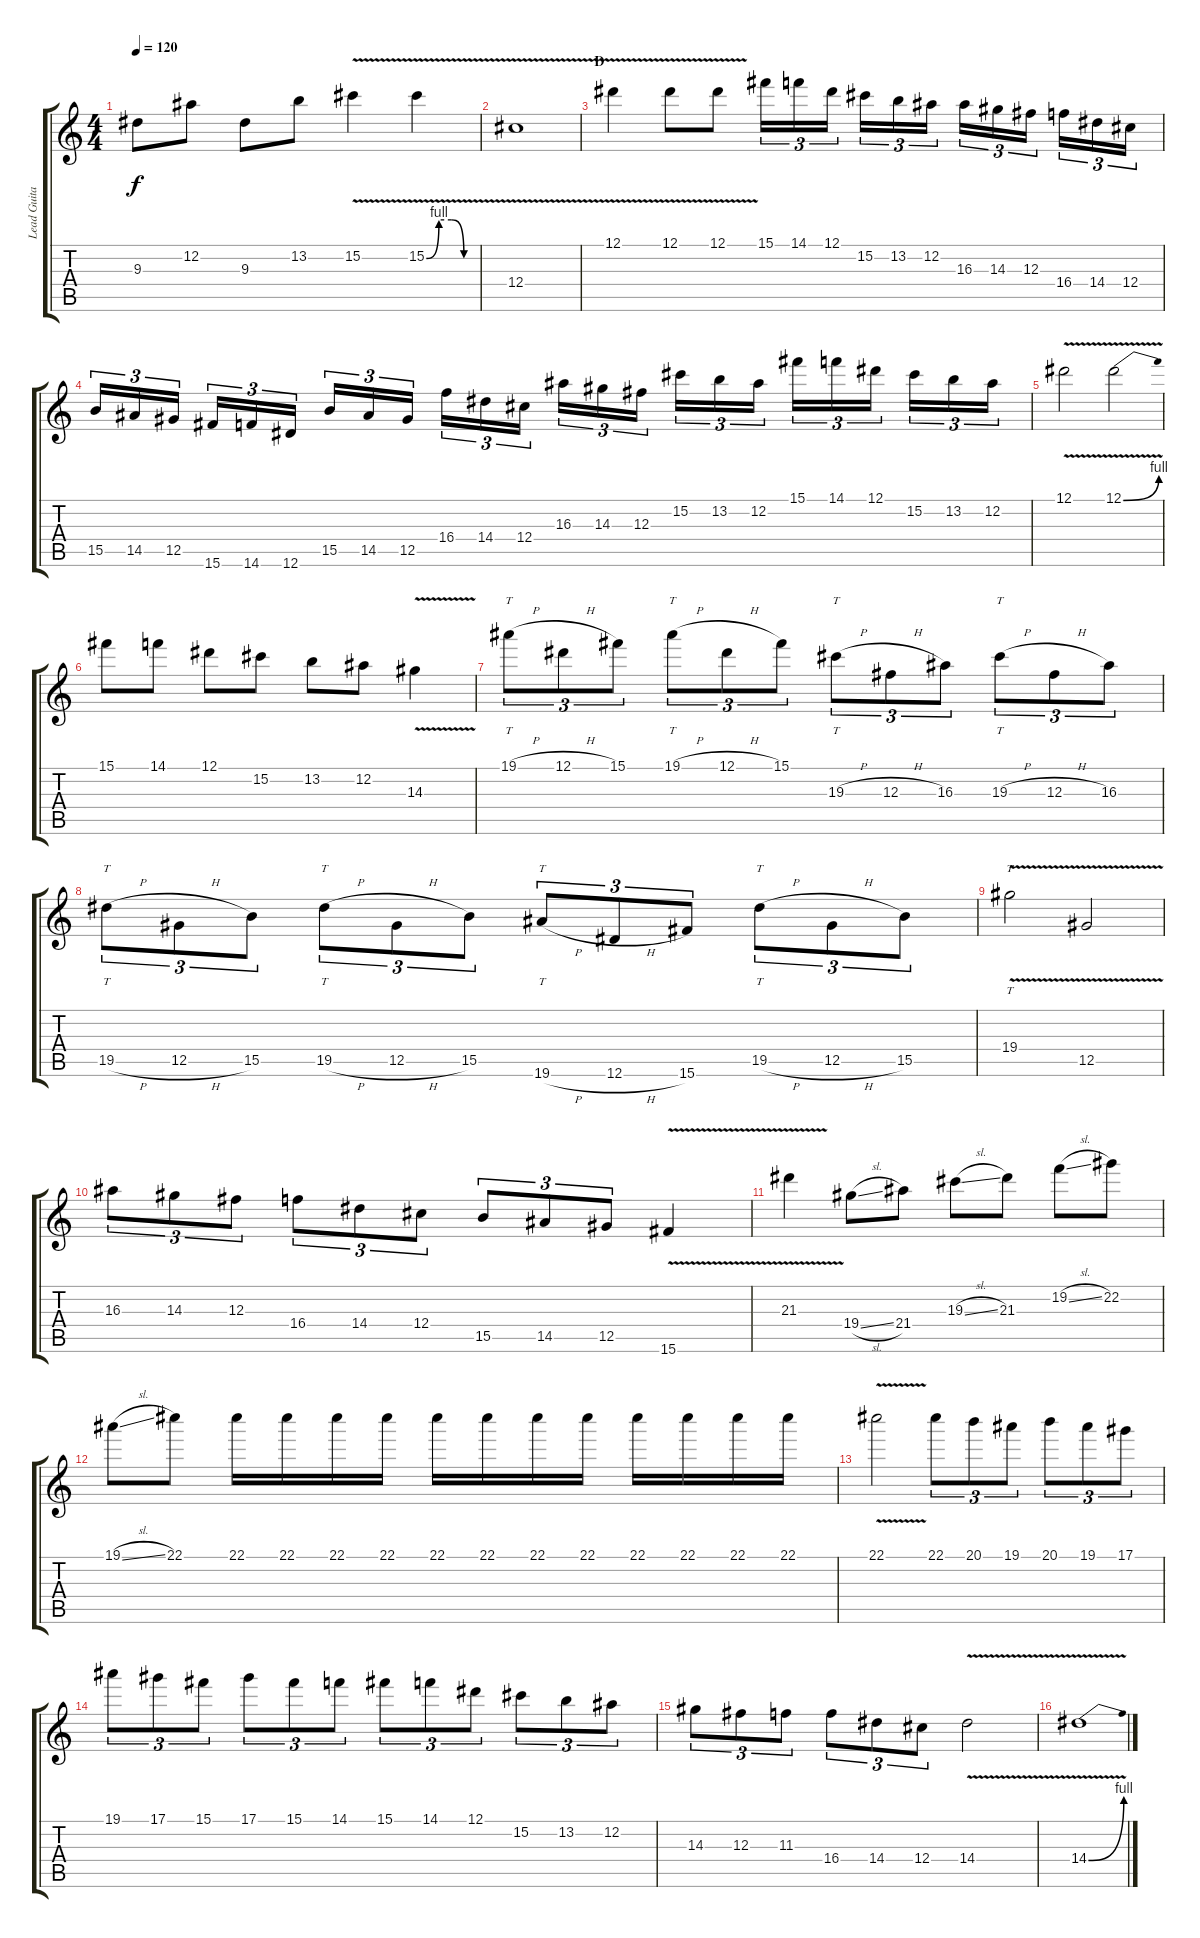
\track ("Lead Guitar" "Lead Guita") {instrument distortionguitar}
\staff {score tabs}
\tuning (Eb4 Bb3 Gb3 Db3 Ab2 Eb2) {hide}
\ts (4 4)
\tempo 120
\clef g2
\ks c
9.3.8{dy f} 12.2.8 9.3.8 13.2.8 15.2{v}.4 15.2{be (custom 0 0 15 4 30 4 45 0 60 0) v}.4 |
12.4{v}.1 |
\section ("" "D")
12.1{v}.4 12.1{v}.8 12.1{v}.8 15.1.16{tu (3 2)} 14.1.16{tu (3 2)} 12.1.16{tu (3 2)} 15.2.16{tu (3 2)} 13.2.16{tu (3 2)} 12.2.16{tu (3 2)} 16.3.16{tu (3 2)} 14.3.16{tu (3 2)} 12.3.16{tu (3 2)} 16.4.16{tu (3 2)} 14.4.16{tu (3 2)} 12.4.16{tu (3 2)} |
15.5.16{tu (3 2)} 14.5.16{tu (3 2)} 12.5.16{tu (3 2)} 15.6.16{tu (3 2)} 14.6.16{tu (3 2)} 12.6.16{tu (3 2)} 15.5.16{tu (3 2)} 14.5.16{tu (3 2)} 12.5.16{tu (3 2)} 16.4.16{tu (3 2)} 14.4.16{tu (3 2)} 12.4.16{tu (3 2)} 16.3.16{tu (3 2)} 14.3.16{tu (3 2)} 12.3.16{tu (3 2)} 15.2.16{tu (3 2)} 13.2.16{tu (3 2)} 12.2.16{tu (3 2)} 15.1.16{tu (3 2)} 14.1.16{tu (3 2)} 12.1.16{tu (3 2)} 15.2.16{tu (3 2)} 13.2.16{tu (3 2)} 12.2.16{tu (3 2)} |
12.1{v}.2 12.1{be (bend 0 0 60 4) v}.2 |
15.1.8 14.1.8 12.1.8 15.2.8 13.2.8 12.2.8 14.3{v}.4 |
19.1{h}.8{tt tu (3 2)} 12.1{h}.8{tu (3 2)} 15.1.8{tu (3 2)} 19.1{h}.8{tt tu (3 2)} 12.1{h}.8{tu (3 2)} 15.1.8{tu (3 2)} 19.3{h}.8{tt tu (3 2)} 12.3{h}.8{tu (3 2)} 16.3.8{tu (3 2)} 19.3{h}.8{tt tu (3 2)} 12.3{h}.8{tu (3 2)} 16.3.8{tu (3 2)} |
19.5{h}.8{tt tu (3 2)} 12.5{h}.8{tu (3 2)} 15.5.8{tu (3 2)} 19.5{h}.8{tt tu (3 2)} 12.5{h}.8{tu (3 2)} 15.5.8{tu (3 2)} 19.6{h}.8{tt tu (3 2)} 12.6{h}.8{tu (3 2)} 15.6.8{tu (3 2)} 19.5{h}.8{tt tu (3 2)} 12.5{h}.8{tu (3 2)} 15.5.8{tu (3 2)} |
19.4{v}.2{tt} 12.5{v}.2 |
16.3.8{tu (3 2)} 14.3.8{tu (3 2)} 12.3.8{tu (3 2)} 16.4.8{tu (3 2)} 14.4.8{tu (3 2)} 12.4.8{tu (3 2)} 15.5.8{tu (3 2)} 14.5.8{tu (3 2)} 12.5.8{tu (3 2)} 15.6{v}.4 |
21.3{v}.4 19.4{sl}.8 21.4.8 19.3{sl}.8 21.3.8 19.2{sl}.8 22.2.8 |
19.1{sl}.8 22.1.8 22.1.16 22.1.16 22.1.16 22.1.16 22.1.16 22.1.16 22.1.16 22.1.16 22.1.16 22.1.16 22.1.16 22.1.16 |
22.1{v}.2 22.1.8{tu (3 2)} 20.1.8{tu (3 2)} 19.1.8{tu (3 2)} 20.1.8{tu (3 2)} 19.1.8{tu (3 2)} 17.1.8{tu (3 2)} |
19.1.8{tu (3 2)} 17.1.8{tu (3 2)} 15.1.8{tu (3 2)} 17.1.8{tu (3 2)} 15.1.8{tu (3 2)} 14.1.8{tu (3 2)} 15.1.8{tu (3 2)} 14.1.8{tu (3 2)} 12.1.8{tu (3 2)} 15.2.8{tu (3 2)} 13.2.8{tu (3 2)} 12.2.8{tu (3 2)} |
14.3.8{tu (3 2)} 12.3.8{tu (3 2)} 11.3.8{tu (3 2)} 16.4.8{tu (3 2)} 14.4.8{tu (3 2)} 12.4.8{tu (3 2)} 14.4{v}.2 |
14.4{be (bend 0 0 60 4) v}.1
